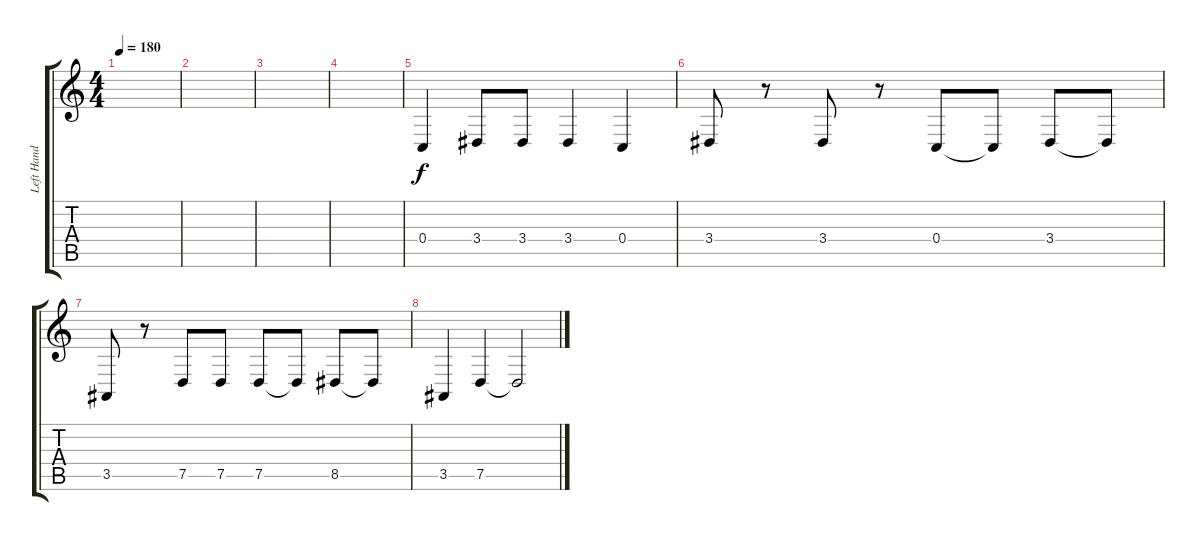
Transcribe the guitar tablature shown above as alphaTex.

\track ("Left Hand Piano" "Left Hand ") {instrument acousticgrandpiano}
\staff {score tabs}
\tuning (D4 A3 F3 C3 G2 C2) {hide}
\ts (4 4)
\tempo 180
\clef g2
\ks c
|
|
|
|
0.4.4 3.4.8 3.4.8 3.4.4 0.4.4 |
3.4.8 r.8 3.4.8 r.8 0.4.8 0.4{t}.8 3.4.8 3.4{t}.8 |
3.5.8 r.8 7.5.8 7.5.8 7.5.8 7.5{t}.8 8.5.8 8.5{t}.8 |
3.5.4 7.5.4 7.5{t}.2
